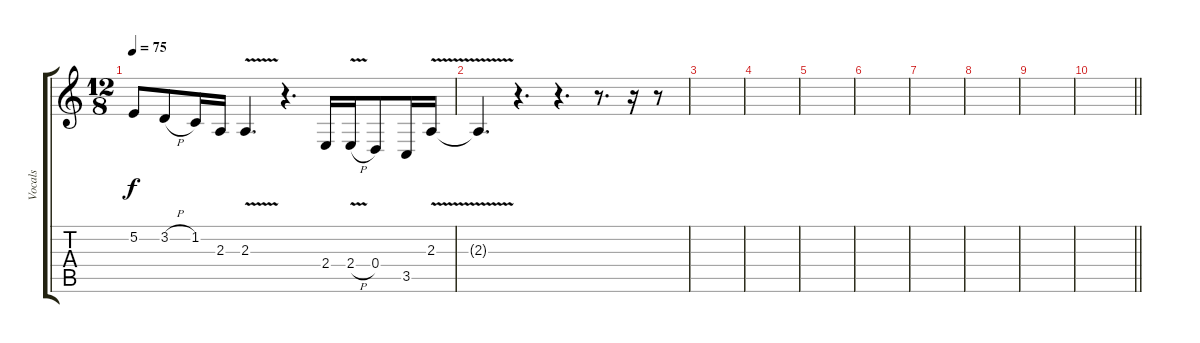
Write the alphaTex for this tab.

\track ("Vocals" "Vocals") {instrument acousticgrandpiano}
\staff {score tabs}
\tuning (E4 B3 G3 D3 A2 E2) {hide}
\ts (12 8)
\tempo 75
\clef g2
\ks c
5.2.8{dy f} 3.2{h}.8 1.2.16 2.3.16 2.3{v}.4{d} r.4{d} 2.4.16 2.4{v h}.16 0.4.8 3.5.16 2.3{v}.16 |
2.3{t}.4{d} r.4{d} r.4{d} r.8{d} r.16 r.8 |
|
|
|
|
|
|
|
\barLineRight lightlight
